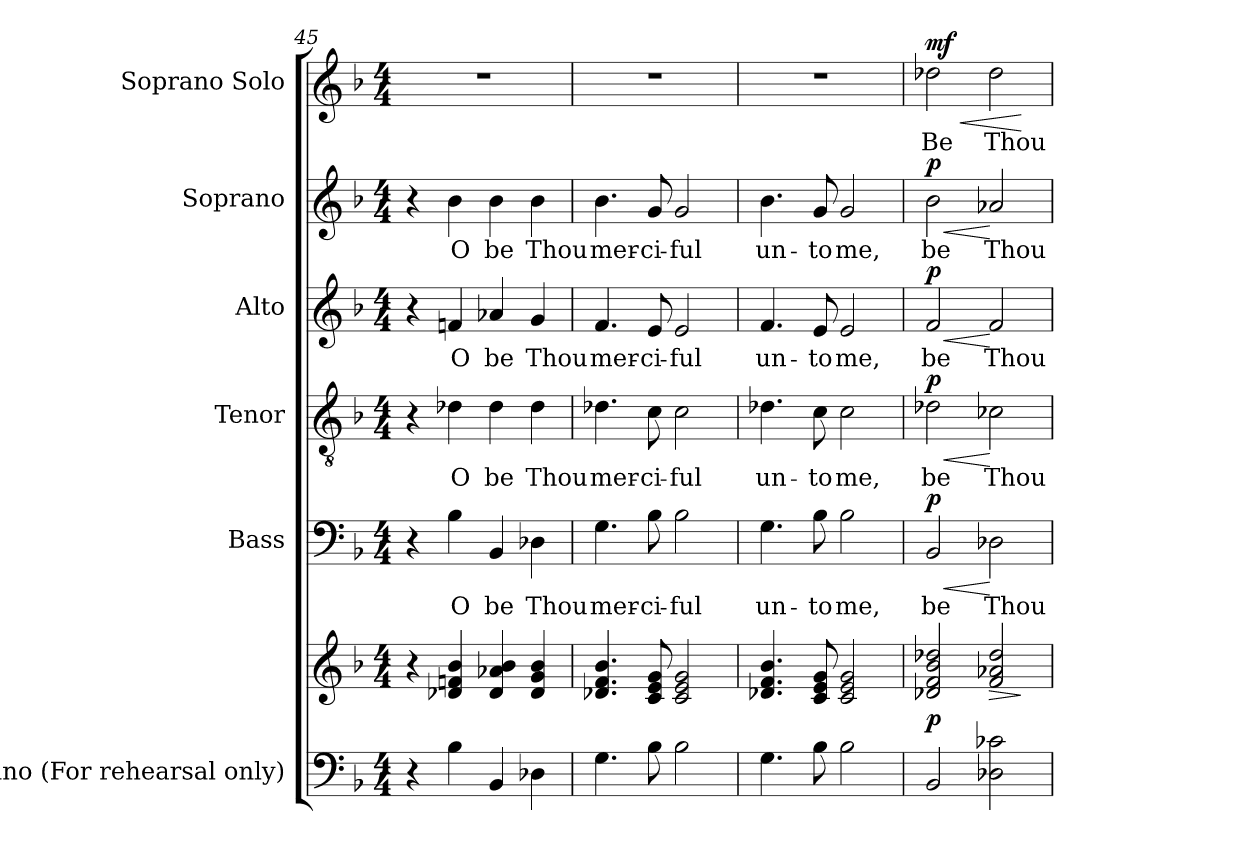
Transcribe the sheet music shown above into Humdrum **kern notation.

**kern	**kern	**dynam	**kern	**text	**dynam	**kern	**text	**dynam	**kern	**text	**dynam	**kern	**text	**dynam	**kern	**text	**dynam
*part6	*part6	*part6	*part5	*part5	*part5	*part4	*part4	*part4	*part3	*part3	*part3	*part2	*part2	*part2	*part1	*part1	*part1
*staff7	*staff6	*staff6/7	*staff5	*staff5	*staff5	*staff4	*staff4	*staff4	*staff3	*staff3	*staff3	*staff2	*staff2	*staff2	*staff1	*staff1	*staff1
*I"Piano (For rehearsal only)	*	*	*I"Bass	*	*	*I"Tenor	*	*	*I"Alto	*	*	*I"Soprano	*	*	*I"Soprano Solo	*	*
*I'Pno.	*	*	*I'B.	*	*	*I'T.	*	*	*I'A.	*	*	*I'S.	*	*	*I'S. Solo	*	*
*clefF4	*clefG2	*	*clefF4	*	*	*clefGv2	*	*	*clefG2	*	*	*clefG2	*	*	*clefG2	*	*
*	*	*	*	*	*	*ITrd7c12	*	*	*	*	*	*	*	*	*	*	*
*k[b-]	*k[b-]	*	*k[b-]	*	*	*k[b-]	*	*	*k[b-]	*	*	*k[b-]	*	*	*k[b-]	*	*
*F:	*F:	*	*F:	*	*	*F:	*	*	*F:	*	*	*F:	*	*	*F:	*	*
*M4/4	*M4/4	*	*M4/4	*	*	*M4/4	*	*	*M4/4	*	*	*M4/4	*	*	*M4/4	*	*
=45	=45	=45	=45	=45	=45	=45	=45	=45	=45	=45	=45	=45	=45	=45	=45	=45	=45
4r	4r	.	4r	.	.	4r	.	.	4r	.	.	4r	.	.	1r	.	.
!	!	!	!	!LO:LY:b:color=#000000	!	!	!	!	!	!	!	!	!	!	!	!	!
!	!	!	!	!	!	!	!LO:LY:b:color=#000000	!	!	!	!	!	!	!	!	!	!
!	!	!	!	!	!	!	!	!	!	!LO:LY:b:color=#000000	!	!	!	!	!	!	!
!	!	!	!	!	!	!	!	!	!	!	!	!	!LO:LY:b:color=#000000	!	!	!	!
4B-i\	4d-Xi/ 4fni 4b-i	.	4B-i\	O	.	4D-Xi\	O	.	4fni/	O	.	4b-i\	O	.	.	.	.
!	!	!	!	!LO:LY:b:color=#000000	!	!	!	!	!	!	!	!	!	!	!	!	!
!	!	!	!	!	!	!	!LO:LY:b:color=#000000	!	!	!	!	!	!	!	!	!	!
!	!	!	!	!	!	!	!	!	!	!LO:LY:b:color=#000000	!	!	!	!	!	!	!
!	!	!	!	!	!	!	!	!	!	!	!	!	!LO:LY:b:color=#000000	!	!	!	!
4BB-i/	4d-i/ 4a-Xi 4b-i	.	4BB-i/	be	.	4D-i\	be	.	4a-Xi/	be	.	4b-i\	be	.	.	.	.
!	!	!	!	!LO:LY:b:color=#000000	!	!	!	!	!	!	!	!	!	!	!	!	!
!	!	!	!	!	!	!	!LO:LY:b:color=#000000	!	!	!	!	!	!	!	!	!	!
!	!	!	!	!	!	!	!	!	!	!LO:LY:b:color=#000000	!	!	!	!	!	!	!
!	!	!	!	!	!	!	!	!	!	!	!	!	!LO:LY:b:color=#000000	!	!	!	!
4D-Xi\	4d-i/ 4gi 4b-i	.	4D-Xi\	Thou	.	4D-i\	Thou	.	4gi/	Thou	.	4b-i\	Thou	.	.	.	.
=46	=46	=46	=46	=46	=46	=46	=46	=46	=46	=46	=46	=46	=46	=46	=46	=46	=46
!	!	!	!	!LO:LY:b:color=#000000	!	!	!	!	!	!	!	!	!	!	!	!	!
!	!	!	!	!	!	!	!LO:LY:b:color=#000000	!	!	!	!	!	!	!	!	!	!
!	!	!	!	!	!	!	!	!	!	!LO:LY:b:color=#000000	!	!	!	!	!	!	!
!	!	!	!	!	!	!	!	!	!	!	!	!	!LO:LY:b:color=#000000	!	!	!	!
4.Gi\	4.d-Xi/ 4.fi 4.b-i	.	4.Gi\	mer-	.	4.D-Xi\	mer-	.	4.fi/	mer-	.	4.b-i\	mer-	.	1r	.	.
!	!	!	!	!LO:LY:b:color=#000000	!	!	!	!	!	!	!	!	!	!	!	!	!
!	!	!	!	!	!	!	!LO:LY:b:color=#000000	!	!	!	!	!	!	!	!	!	!
!	!	!	!	!	!	!	!	!	!	!LO:LY:b:color=#000000	!	!	!	!	!	!	!
!	!	!	!	!	!	!	!	!	!	!	!	!	!LO:LY:b:color=#000000	!	!	!	!
8B-i\	8ci/ 8ei 8gi	.	8B-i\	-ci-	.	8Ci\	-ci-	.	8ei/	-ci-	.	8gi/	-ci-	.	.	.	.
!	!	!	!	!LO:LY:b:color=#000000	!	!	!	!	!	!	!	!	!	!	!	!	!
!	!	!	!	!	!	!	!LO:LY:b:color=#000000	!	!	!	!	!	!	!	!	!	!
!	!	!	!	!	!	!	!	!	!	!LO:LY:b:color=#000000	!	!	!	!	!	!	!
!	!	!	!	!	!	!	!	!	!	!	!	!	!LO:LY:b:color=#000000	!	!	!	!
2B-i\	2ci/ 2ei 2gi	.	2B-i\	-ful	.	2Ci\	-ful	.	2ei/	-ful	.	2gi/	-ful	.	.	.	.
=47	=47	=47	=47	=47	=47	=47	=47	=47	=47	=47	=47	=47	=47	=47	=47	=47	=47
!	!	!	!	!LO:LY:b:color=#000000	!	!	!	!	!	!	!	!	!	!	!	!	!
!	!	!	!	!	!	!	!LO:LY:b:color=#000000	!	!	!	!	!	!	!	!	!	!
!	!	!	!	!	!	!	!	!	!	!LO:LY:b:color=#000000	!	!	!	!	!	!	!
!	!	!	!	!	!	!	!	!	!	!	!	!	!LO:LY:b:color=#000000	!	!	!	!
4.Gi\	4.d-Xi/ 4.fi 4.b-i	.	4.Gi\	un-	.	4.D-Xi\	un-	.	4.fi/	un-	.	4.b-i\	un-	.	1r	.	.
!	!	!	!	!LO:LY:b:color=#000000	!	!	!	!	!	!	!	!	!	!	!	!	!
!	!	!	!	!	!	!	!LO:LY:b:color=#000000	!	!	!	!	!	!	!	!	!	!
!	!	!	!	!	!	!	!	!	!	!LO:LY:b:color=#000000	!	!	!	!	!	!	!
!	!	!	!	!	!	!	!	!	!	!	!	!	!LO:LY:b:color=#000000	!	!	!	!
8B-i\	8ci/ 8ei 8gi	.	8B-i\	-to	.	8Ci\	-to	.	8ei/	-to	.	8gi/	-to	.	.	.	.
!	!	!	!	!LO:LY:b:color=#000000	!	!	!	!	!	!	!	!	!	!	!	!	!
!	!	!	!	!	!	!	!LO:LY:b:color=#000000	!	!	!	!	!	!	!	!	!	!
!	!	!	!	!	!	!	!	!	!	!LO:LY:b:color=#000000	!	!	!	!	!	!	!
!	!	!	!	!	!	!	!	!	!	!	!	!	!LO:LY:b:color=#000000	!	!	!	!
2B-i\	2ci/ 2ei 2gi	.	2B-i\	me,	.	2Ci\	me,	.	2ei/	me,	.	2gi/	me,	.	.	.	.
=48	=48	=48	=48	=48	=48	=48	=48	=48	=48	=48	=48	=48	=48	=48	=48	=48	=48
!	!	!	!	!LO:LY:b:color=#000000	!LO:HP:b	!	!	!	!	!	!	!	!	!	!	!	!
!	!	!	!	!	!LO:HP:n=1:b	!	!	!	!	!	!	!	!	!	!	!	!
!	!	!	!	!	!	!	!LO:LY:b:color=#000000	!LO:HP:b	!	!	!	!	!	!	!	!	!
!	!	!	!	!	!	!	!	!LO:HP:n=1:b	!	!	!	!	!	!	!	!	!
!	!	!	!	!	!	!	!	!	!	!LO:LY:b:color=#000000	!LO:HP:b	!	!	!	!	!	!
!	!	!	!	!	!	!	!	!	!	!	!LO:HP:n=1:b	!	!	!	!	!	!
!	!	!	!	!	!	!	!	!	!	!	!	!	!LO:LY:b:color=#000000	!LO:HP:b	!	!	!
!	!	!	!	!	!	!	!	!	!	!	!	!	!	!LO:HP:n=1:b	!	!	!
!	!	!	!	!	!	!	!	!	!	!	!	!	!	!	!	!LO:LY:b:color=#000000	!LO:HP:b
2BB-i/	2d-Xi/ 2fi 2b-i 2dd-Xi	p	2BB-i/	be	< > p	2D-Xi\	be	< > p	2fi/	be	< > p	2b-i\	be	< > p	2dd-Xi\	Be	< mf
!	!	!LO:HP:n=1:b	!	!	!	!	!	!	!	!	!	!	!	!	!	!	!
!	!	!	!	!LO:LY:b:color=#000000	!	!	!	!	!	!	!	!	!	!	!	!	!
!	!	!	!	!	!	!	!LO:LY:b:color=#000000	!	!	!	!	!	!	!	!	!	!
!	!	!	!	!	!	!	!	!	!	!LO:LY:b:color=#000000	!	!	!	!	!	!	!
!	!	!	!	!	!	!	!	!	!	!	!	!	!LO:LY:b:color=#000000	!	!	!	!
!	!	!	!	!	!	!	!	!	!	!	!	!	!	!	!	!LO:LY:b:color=#000000	!
2D-Xi\ 2c-Xi	2fi/ 2a-Xi 2dd-i	[ [ >	2D-Xi\	Thou	[	2C-Xi\	Thou	[	2fi/	Thou	[	2a-Xi/	Thou	[	2dd-i\	Thou	.
.	.	]	.	.	]	.	.	]	.	.	]	.	.	]	.	.	[
=	=	=	=	=	=	=	=	=	=	=	=	=	=	=	=	=	=
*-	*-	*-	*-	*-	*-	*-	*-	*-	*-	*-	*-	*-	*-	*-	*-	*-	*-
